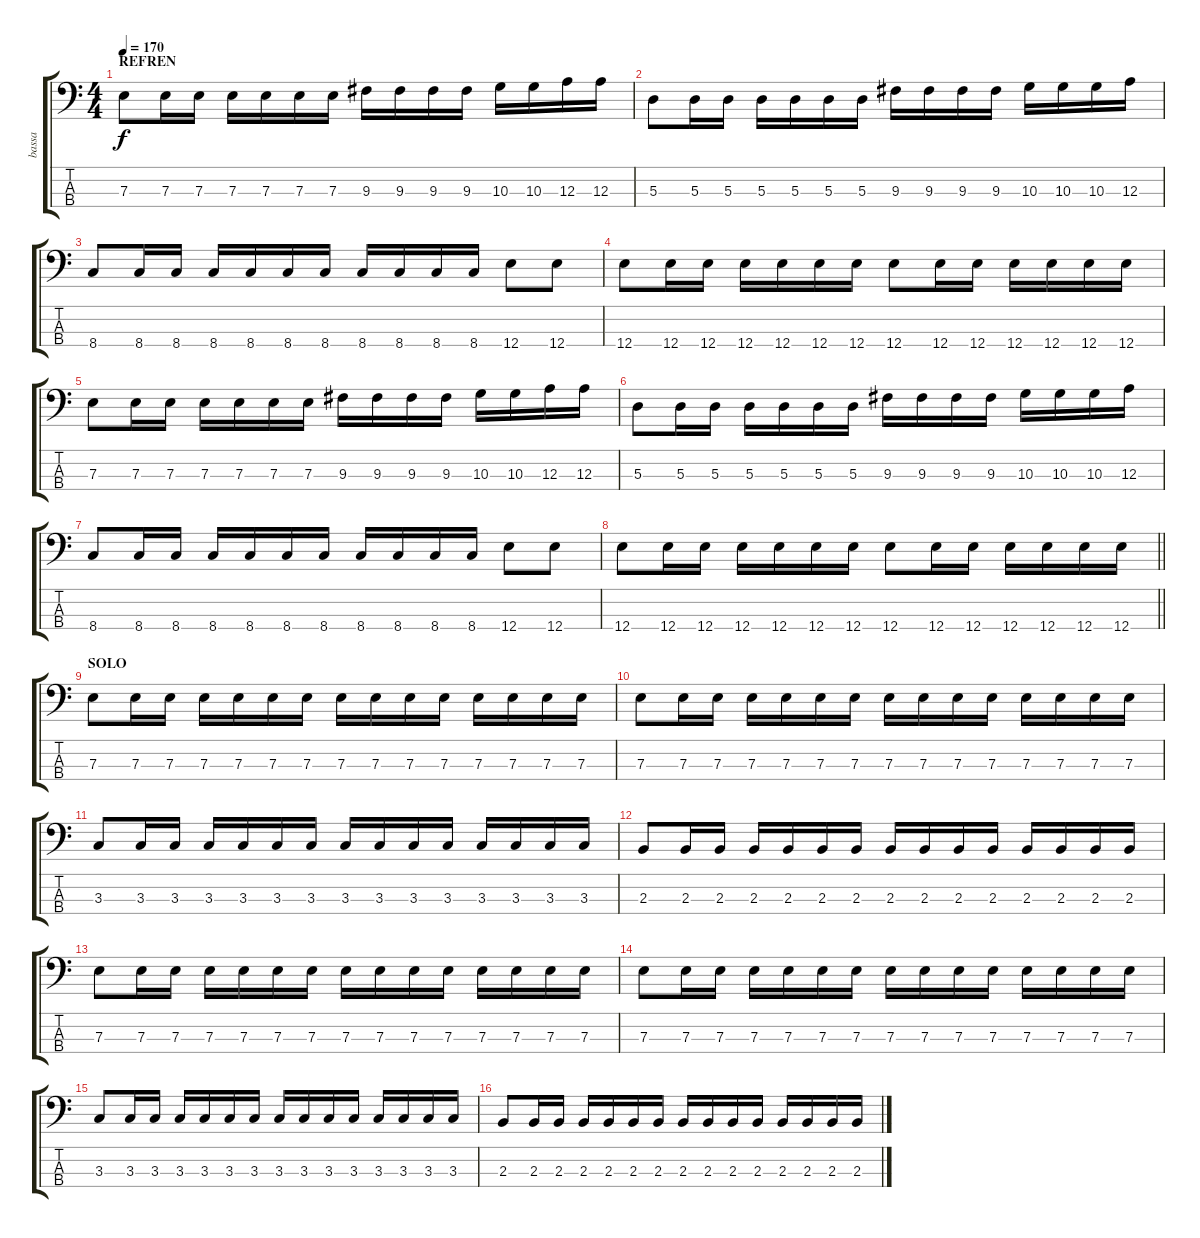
\track ("bassa" "bassa") {instrument electricbassfinger}
\staff {score tabs}
\tuning (G2 D2 A1 E1) {hide}
\ts (4 4)
\section ("" "REFREN")
\tempo 170
\clef f4
\ks c
7.3.8{dy f} 7.3.16 7.3.16 7.3.16 7.3.16 7.3.16 7.3.16 9.3.16 9.3.16 9.3.16 9.3.16 10.3.16 10.3.16 12.3.16 12.3.16 |
5.3.8 5.3.16 5.3.16 5.3.16 5.3.16 5.3.16 5.3.16 9.3.16 9.3.16 9.3.16 9.3.16 10.3.16 10.3.16 10.3.16 12.3.16 |
8.4.8 8.4.16 8.4.16 8.4.16 8.4.16 8.4.16 8.4.16 8.4.16 8.4.16 8.4.16 8.4.16 12.4.8 12.4.8 |
12.4.8 12.4.16 12.4.16 12.4.16 12.4.16 12.4.16 12.4.16 12.4.8 12.4.16 12.4.16 12.4.16 12.4.16 12.4.16 12.4.16 |
7.3.8 7.3.16 7.3.16 7.3.16 7.3.16 7.3.16 7.3.16 9.3.16 9.3.16 9.3.16 9.3.16 10.3.16 10.3.16 12.3.16 12.3.16 |
5.3.8 5.3.16 5.3.16 5.3.16 5.3.16 5.3.16 5.3.16 9.3.16 9.3.16 9.3.16 9.3.16 10.3.16 10.3.16 10.3.16 12.3.16 |
8.4.8 8.4.16 8.4.16 8.4.16 8.4.16 8.4.16 8.4.16 8.4.16 8.4.16 8.4.16 8.4.16 12.4.8 12.4.8 |
\barLineRight lightlight
12.4.8 12.4.16 12.4.16 12.4.16 12.4.16 12.4.16 12.4.16 12.4.8 12.4.16 12.4.16 12.4.16 12.4.16 12.4.16 12.4.16 |
\section ("" "SOLO")
7.3.8 7.3.16 7.3.16 7.3.16 7.3.16 7.3.16 7.3.16 7.3.16 7.3.16 7.3.16 7.3.16 7.3.16 7.3.16 7.3.16 7.3.16 |
7.3.8 7.3.16 7.3.16 7.3.16 7.3.16 7.3.16 7.3.16 7.3.16 7.3.16 7.3.16 7.3.16 7.3.16 7.3.16 7.3.16 7.3.16 |
3.3.8 3.3.16 3.3.16 3.3.16 3.3.16 3.3.16 3.3.16 3.3.16 3.3.16 3.3.16 3.3.16 3.3.16 3.3.16 3.3.16 3.3.16 |
2.3.8 2.3.16 2.3.16 2.3.16 2.3.16 2.3.16 2.3.16 2.3.16 2.3.16 2.3.16 2.3.16 2.3.16 2.3.16 2.3.16 2.3.16 |
7.3.8 7.3.16 7.3.16 7.3.16 7.3.16 7.3.16 7.3.16 7.3.16 7.3.16 7.3.16 7.3.16 7.3.16 7.3.16 7.3.16 7.3.16 |
7.3.8 7.3.16 7.3.16 7.3.16 7.3.16 7.3.16 7.3.16 7.3.16 7.3.16 7.3.16 7.3.16 7.3.16 7.3.16 7.3.16 7.3.16 |
3.3.8 3.3.16 3.3.16 3.3.16 3.3.16 3.3.16 3.3.16 3.3.16 3.3.16 3.3.16 3.3.16 3.3.16 3.3.16 3.3.16 3.3.16 |
2.3.8 2.3.16 2.3.16 2.3.16 2.3.16 2.3.16 2.3.16 2.3.16 2.3.16 2.3.16 2.3.16 2.3.16 2.3.16 2.3.16 2.3.16
